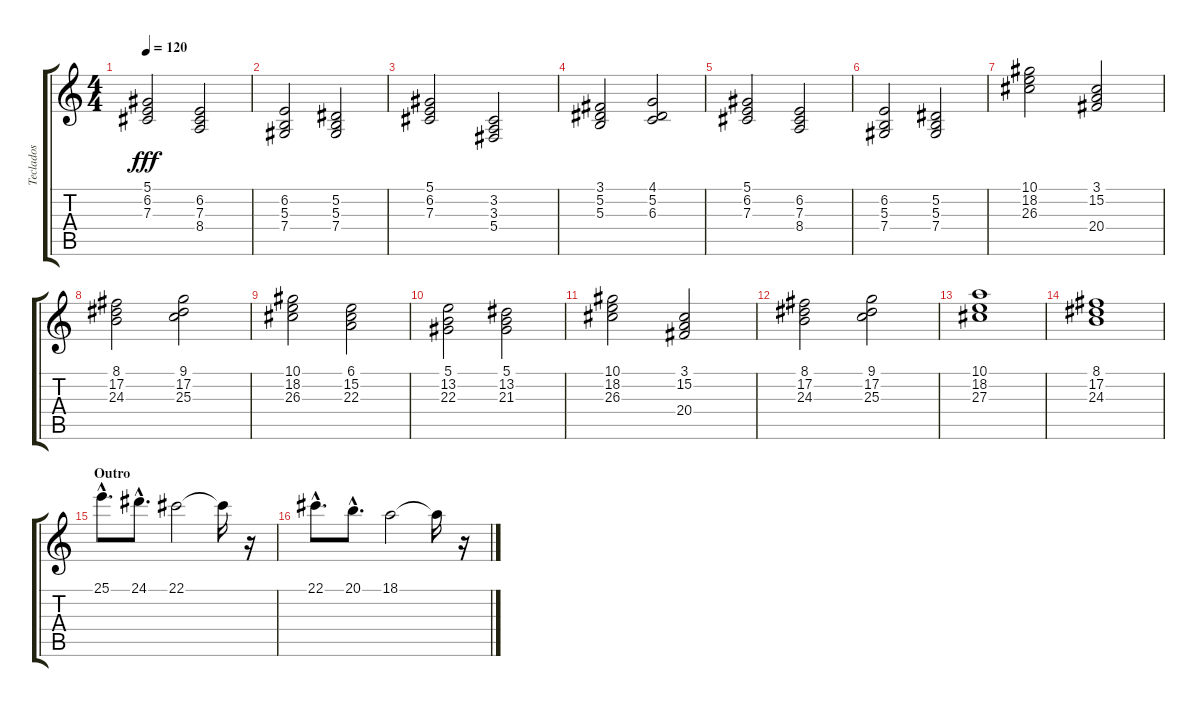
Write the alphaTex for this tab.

\track ("Teclados" "Teclados") {instrument stringensemble1}
\staff {score tabs}
\tuning (Eb4 Bb3 Gb3 Db3 Ab2 Eb2) {hide}
\ts (4 4)
\tempo 120
\clef g2
\ks c
(5.1 6.2 7.3).2{dy fff} (6.2 7.3 8.4).2 |
(6.2 5.3 7.4).2 (5.2 5.3 7.4).2 |
(5.1 6.2 7.3).2 (3.2 3.3 5.4).2 |
(3.1 5.2 5.3).2 (4.1 5.2 6.3).2 |
(5.1 6.2 7.3).2 (6.2 7.3 8.4).2 |
(6.2 5.3 7.4).2 (5.2 5.3 7.4).2 |
(10.1 18.2 26.3).2{volume 16} (3.1 15.2 20.4).2 |
(8.1 17.2 24.3).2 (9.1 17.2 25.3).2 |
(10.1 18.2 26.3).2 (6.1 15.2 22.3).2 |
(5.1 13.2 22.3).2 (5.1 13.2 21.3).2 |
(10.1 18.2 26.3).2 (3.1 15.2 20.4).2 |
(8.1 17.2 24.3).2 (9.1 17.2 25.3).2 |
(10.1 18.2 27.3).1 |
(8.1 17.2 24.3).1 |
\section ("" "Outro")
25.1{hac}.8{d} 24.1{hac}.8{d} 22.1.2 22.1{t}.16 r.16 |
22.1{hac}.8{d} 20.1{hac}.8{d} 18.1.2 18.1{t}.16 r.16
